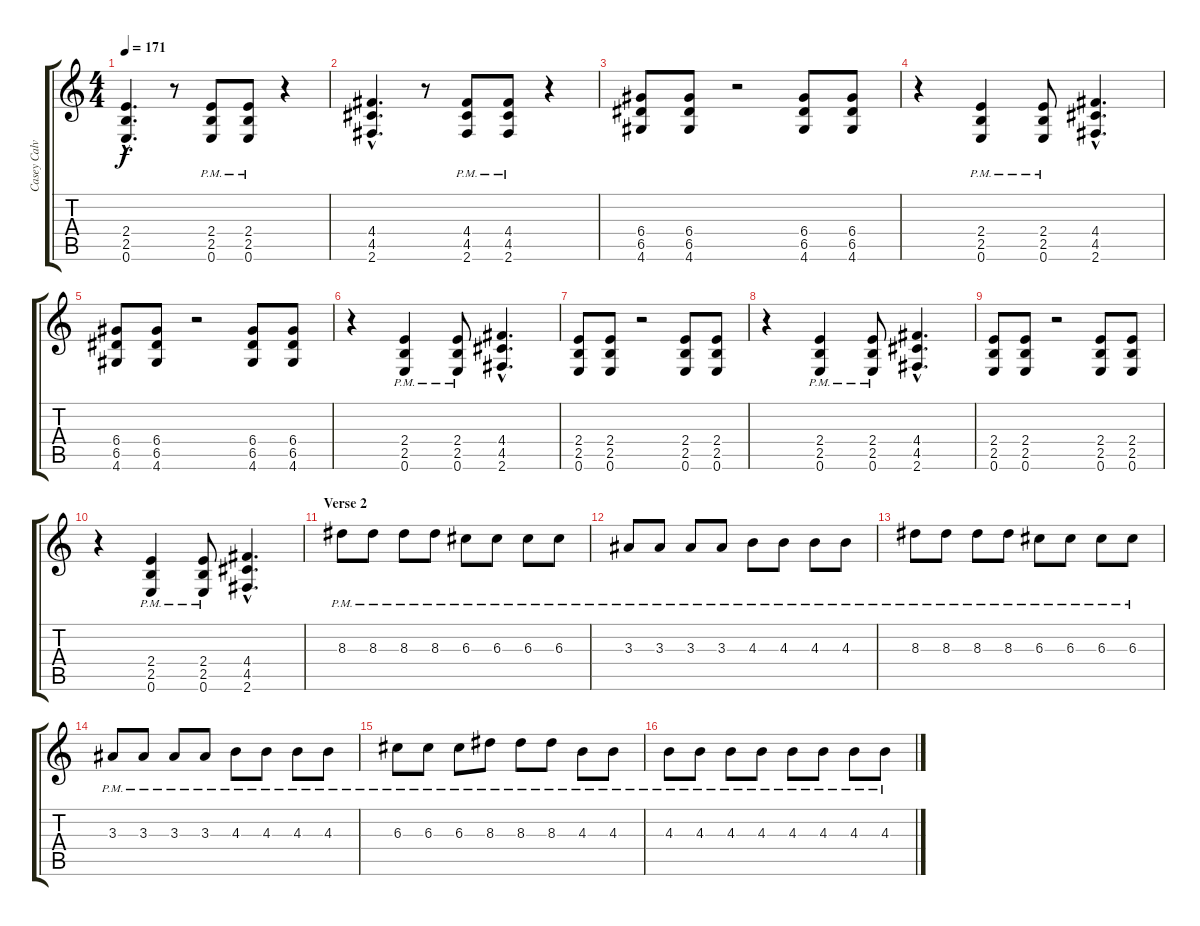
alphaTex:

\track ("Casey Calvert (Guitar)" "Casey Calv") {instrument electricguitarjazz}
\staff {score tabs}
\tuning (E4 B3 G3 D3 A2 E2) {hide}
\ts (4 4)
\tempo 171
\clef g2
\ks c
(2.4{hac} 2.5{hac} 0.6{hac}).4{d dy f} r.8 (2.4{pm} 2.5{pm} 0.6{pm}).8 (2.4{pm} 2.5{pm} 0.6{pm}).8 r.4 |
(4.4{hac} 4.5{hac} 2.6{hac}).4{d} r.8 (4.4{pm} 4.5{pm} 2.6{pm}).8 (4.4{pm} 4.5{pm} 2.6{pm}).8 r.4 |
(6.4 6.5 4.6).8 (6.4 6.5 4.6).8 r.2 (6.4 6.5 4.6).8 (6.4 6.5 4.6).8 |
r.4 (2.4{pm} 2.5{pm} 0.6{pm}).4 (2.4{pm} 2.5{pm} 0.6{pm}).8 (4.4{hac} 4.5{hac} 2.6{hac}).4{d} |
(6.4 6.5 4.6).8 (6.4 6.5 4.6).8 r.2 (6.4 6.5 4.6).8 (6.4 6.5 4.6).8 |
r.4 (2.4{pm} 2.5{pm} 0.6{pm}).4 (2.4{pm} 2.5{pm} 0.6{pm}).8 (4.4{hac} 4.5{hac} 2.6{hac}).4{d} |
(2.4 2.5 0.6).8 (2.4 2.5 0.6).8 r.2 (2.4 2.5 0.6).8 (2.4 2.5 0.6).8 |
r.4 (2.4{pm} 2.5{pm} 0.6{pm}).4 (2.4{pm} 2.5{pm} 0.6{pm}).8 (4.4{hac} 4.5{hac} 2.6{hac}).4{d} |
(2.4 2.5 0.6).8 (2.4 2.5 0.6).8 r.2 (2.4 2.5 0.6).8 (2.4 2.5 0.6).8 |
r.4 (2.4{pm} 2.5{pm} 0.6{pm}).4 (2.4{pm} 2.5{pm} 0.6{pm}).8 (4.4{hac} 4.5{hac} 2.6{hac}).4{d} |
\section ("" "Verse 2")
8.3{pm}.8{volume 11 balance 1} 8.3{pm}.8 8.3{pm}.8 8.3{pm}.8 6.3{pm}.8 6.3{pm}.8 6.3{pm}.8 6.3{pm}.8 |
3.3{pm}.8 3.3{pm}.8 3.3{pm}.8 3.3{pm}.8 4.3{pm}.8 4.3{pm}.8 4.3{pm}.8 4.3{pm}.8 |
8.3{pm}.8{balance 8} 8.3{pm}.8 8.3{pm}.8 8.3{pm}.8 6.3{pm}.8 6.3{pm}.8 6.3{pm}.8 6.3{pm}.8 |
3.3{pm}.8 3.3{pm}.8 3.3{pm}.8 3.3{pm}.8 4.3{pm}.8 4.3{pm}.8 4.3{pm}.8 4.3{pm}.8 |
6.3{pm}.8 6.3{pm}.8 6.3{pm}.8 8.3{pm}.8 8.3{pm}.8 8.3{pm}.8 4.3{pm}.8 4.3{pm}.8 |
4.3{pm}.8 4.3{pm}.8 4.3{pm}.8 4.3{pm}.8 4.3{pm}.8 4.3{pm}.8 4.3{pm}.8 4.3{pm}.8
